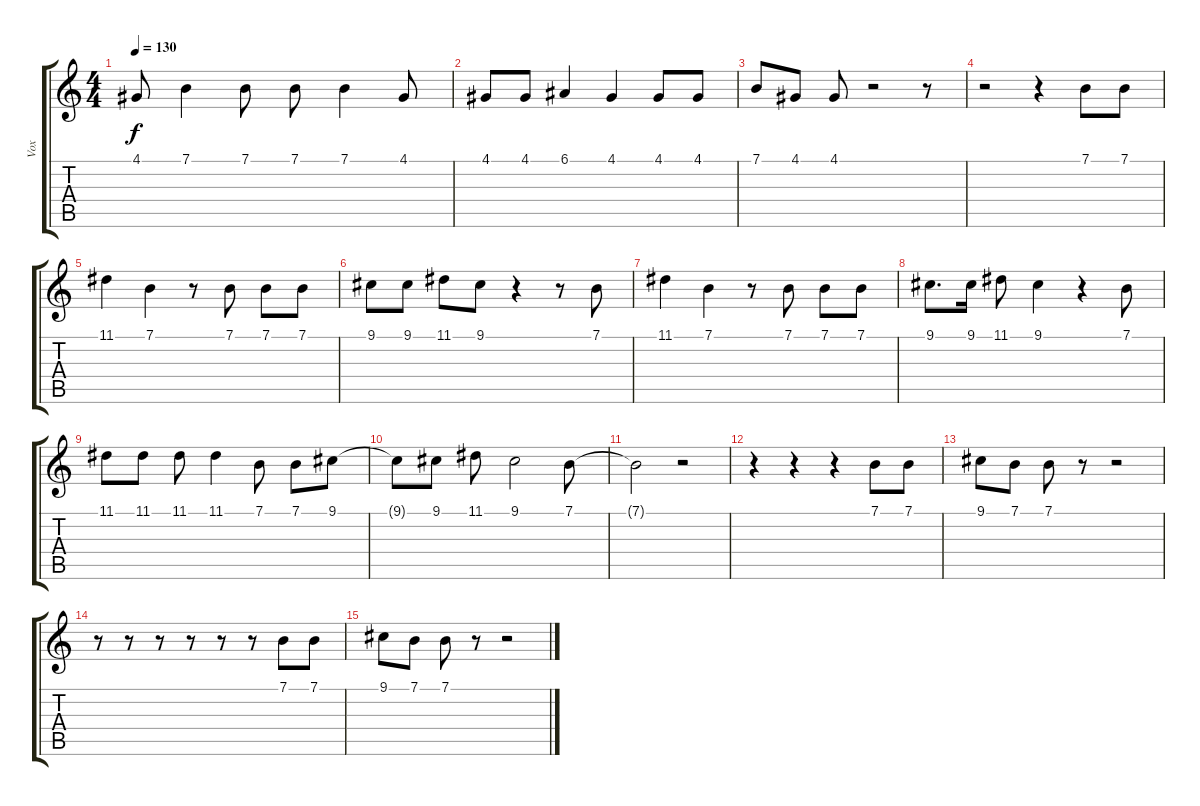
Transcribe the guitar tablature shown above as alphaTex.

\track ("Vox" "Vox") {mute instrument flute}
\staff {score tabs}
\tuning (E4 B3 G3 D3 A2 E2) {hide}
\ts (4 4)
\tempo 130
\clef g2
\ks c
4.1.8{dy f} 7.1.4 7.1.8 7.1.8 7.1.4 4.1.8 |
4.1.8 4.1.8 6.1.4 4.1.4 4.1.8 4.1.8 |
7.1.8 4.1.8 4.1.8 r.2 r.8 |
r.2 r.4 7.1.8 7.1.8 |
11.1.4 7.1.4 r.8 7.1.8 7.1.8 7.1.8 |
9.1.8 9.1.8 11.1.8 9.1.8 r.4 r.8 7.1.8 |
11.1.4 7.1.4 r.8 7.1.8 7.1.8 7.1.8 |
9.1.8{d} 9.1.16 11.1.8 9.1.4 r.4 7.1.8 |
11.1.8 11.1.8 11.1.8 11.1.4 7.1.8 7.1.8 9.1.8 |
9.1{t}.8 9.1.8 11.1.8 9.1.2 7.1.8 |
7.1{t}.2 r.2 |
r.4 r.4 r.4 7.1.8 7.1.8 |
9.1.8 7.1.8 7.1.8 r.8 r.2 |
r.8 r.8 r.8 r.8 r.8 r.8 7.1.8 7.1.8 |
9.1.8 7.1.8 7.1.8 r.8 r.2
